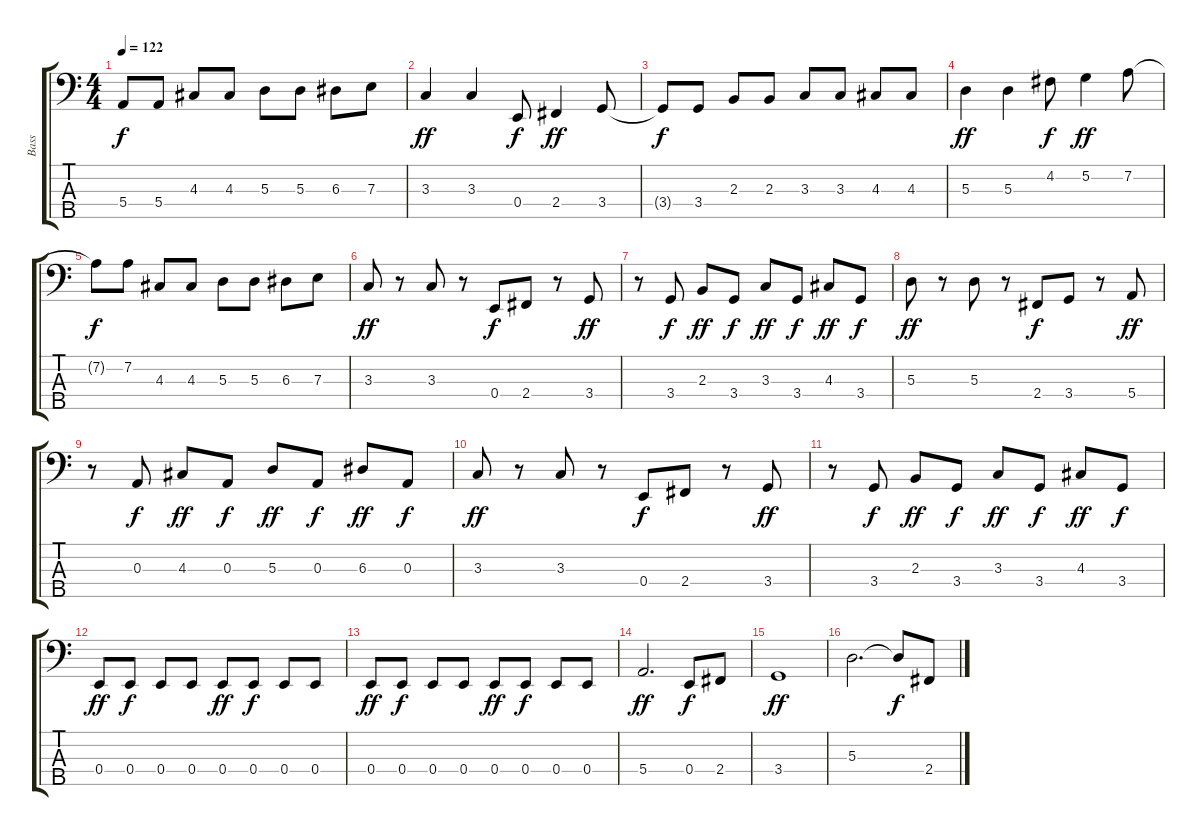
\track ("Bass" "Bass") {instrument electricbassfinger}
\staff {score tabs}
\tuning (G2 D2 A1 E1 B0) {hide}
\ts (4 4)
\tempo 122
\clef f4
\ks c
5.4{t}.8{dy f} 5.4.8 4.3.8 4.3.8 5.3.8 5.3.8 6.3.8 7.3.8 |
3.3.4{dy ff} 3.3.4 0.4.8{dy f} 2.4.4{dy ff} 3.4.8 |
3.4{t}.8{dy f} 3.4.8 2.3.8 2.3.8 3.3.8 3.3.8 4.3.8 4.3.8 |
5.3.4{dy ff} 5.3.4 4.2.8{dy f} 5.2.4{dy ff} 7.2.8 |
7.2{t}.8{dy f} 7.2.8 4.3.8 4.3.8 5.3.8 5.3.8 6.3.8 7.3.8 |
3.3.8{dy ff} r.8 3.3.8 r.8 0.4.8{dy f} 2.4.8 r.8 3.4.8{dy ff} |
r.8 3.4.8{dy f} 2.3.8{dy ff} 3.4.8{dy f} 3.3.8{dy ff} 3.4.8{dy f} 4.3.8{dy ff} 3.4.8{dy f} |
5.3.8{dy ff} r.8 5.3.8 r.8 2.4.8{dy f} 3.4.8 r.8 5.4.8{dy ff} |
r.8 0.3.8{dy f} 4.3.8{dy ff} 0.3.8{dy f} 5.3.8{dy ff} 0.3.8{dy f} 6.3.8{dy ff} 0.3.8{dy f} |
3.3.8{dy ff} r.8 3.3.8 r.8 0.4.8{dy f} 2.4.8 r.8 3.4.8{dy ff} |
r.8 3.4.8{dy f} 2.3.8{dy ff} 3.4.8{dy f} 3.3.8{dy ff} 3.4.8{dy f} 4.3.8{dy ff} 3.4.8{dy f} |
0.4.8{dy ff} 0.4.8{dy f} 0.4.8 0.4.8 0.4.8{dy ff} 0.4.8{dy f} 0.4.8 0.4.8 |
0.4.8{dy ff} 0.4.8{dy f} 0.4.8 0.4.8 0.4.8{dy ff} 0.4.8{dy f} 0.4.8 0.4.8 |
5.4.2{d dy ff} 0.4.8{dy f} 2.4.8 |
3.4.1{dy ff} |
5.3.2{d} 5.3{t}.8{dy f} 2.4.8
